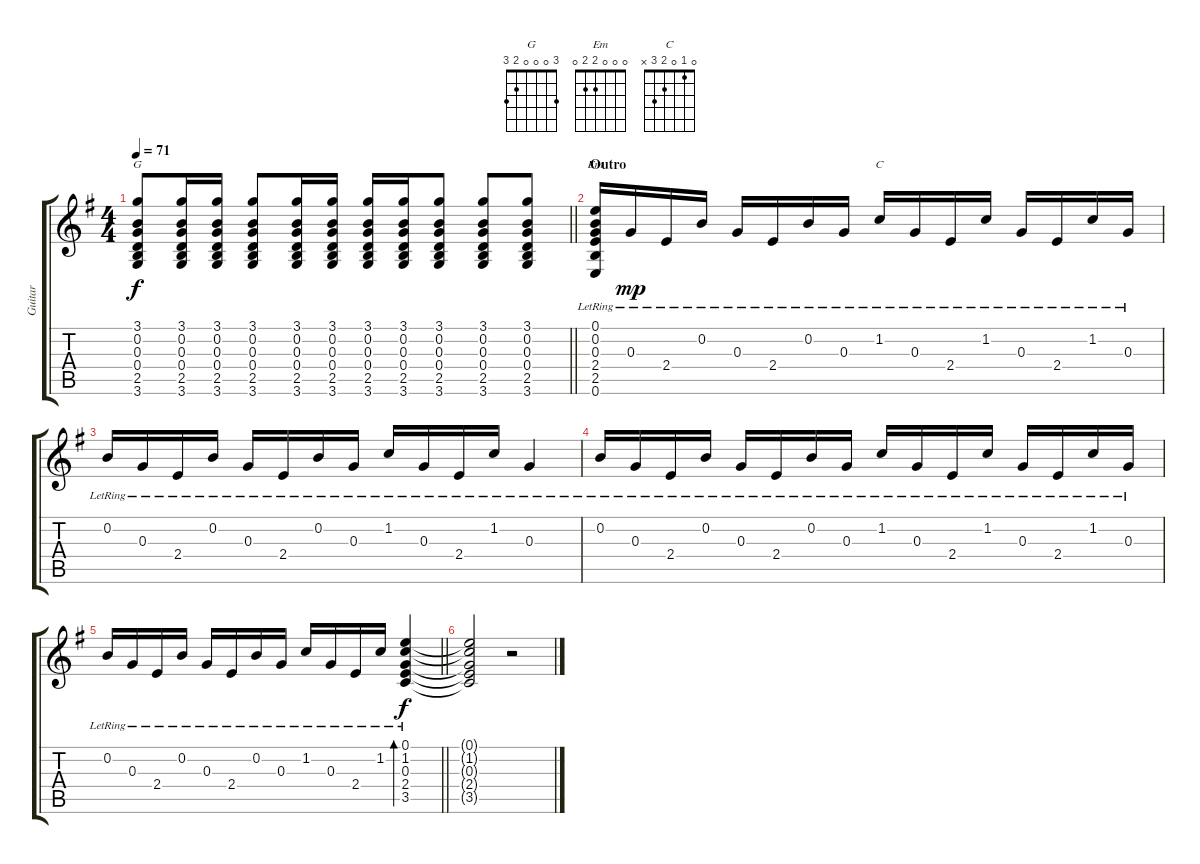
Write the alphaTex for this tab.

\track ("Guitar" "Guitar") {instrument acousticguitarsteel}
\staff {score tabs}
\tuning (E4 B3 G3 D3 A2 E2) {hide}
\chord ("G" 3 0 0 0 2 3)
\chord ("Em" 0 0 0 2 2 0)
\chord ("C" 0 1 0 2 3 x)
\ts (4 4)
\tempo 71
\clef g2
\barLineRight lightlight
\ks eminor
(3.1 0.2 0.3 0.4 2.5 3.6).8{ch "G" dy f} (3.1 0.2 0.3 0.4 2.5 3.6).16 (3.1 0.2 0.3 0.4 2.5 3.6).16 (3.1 0.2 0.3 0.4 2.5 3.6).8 (3.1 0.2 0.3 0.4 2.5 3.6).16 (3.1 0.2 0.3 0.4 2.5 3.6).16 (3.1 0.2 0.3 0.4 2.5 3.6).16 (3.1 0.2 0.3 0.4 2.5 3.6).16 (3.1 0.2 0.3 0.4 2.5 3.6).8 (3.1 0.2 0.3 0.4 2.5 3.6).8 (3.1 0.2 0.3 0.4 2.5 3.6).8 |
\section ("" "Outro")
(0.1{lr} 0.2{lr} 0.3{lr} 2.4{lr} 2.5{lr} 0.6{lr}).16{ch "Em"} 0.3{lr}.16{dy mp} 2.4{lr}.16 0.2{lr}.16 0.3{lr}.16 2.4{lr}.16 0.2{lr}.16 0.3{lr}.16 1.2{lr}.16{ch "C"} 0.3{lr}.16 2.4{lr}.16 1.2{lr}.16 0.3{lr}.16 2.4{lr}.16 1.2{lr}.16 0.3{lr}.16 |
0.2{lr}.16 0.3{lr}.16 2.4{lr}.16 0.2{lr}.16 0.3{lr}.16 2.4{lr}.16 0.2{lr}.16 0.3{lr}.16 1.2{lr}.16 0.3{lr}.16 2.4{lr}.16 1.2{lr}.16 0.3{lr}.4 |
0.2{lr}.16 0.3{lr}.16 2.4{lr}.16 0.2{lr}.16 0.3{lr}.16 2.4{lr}.16 0.2{lr}.16 0.3{lr}.16 1.2{lr}.16 0.3{lr}.16 2.4{lr}.16 1.2{lr}.16 0.3{lr}.16 2.4{lr}.16 1.2{lr}.16 0.3{lr}.16 |
\barLineRight lightlight
0.2{lr}.16 0.3{lr}.16 2.4{lr}.16 0.2{lr}.16 0.3{lr}.16 2.4{lr}.16 0.2{lr}.16 0.3{lr}.16 1.2{lr}.16 0.3{lr}.16 2.4{lr}.16 1.2{lr}.16 (0.1{lr} 1.2{lr} 0.3{lr} 2.4{lr} 3.5{lr}).4{bd 120 dy f} |
(0.1{t} 1.2{t} 0.3{t} 2.4{t} 3.5{t}).2 r.2
